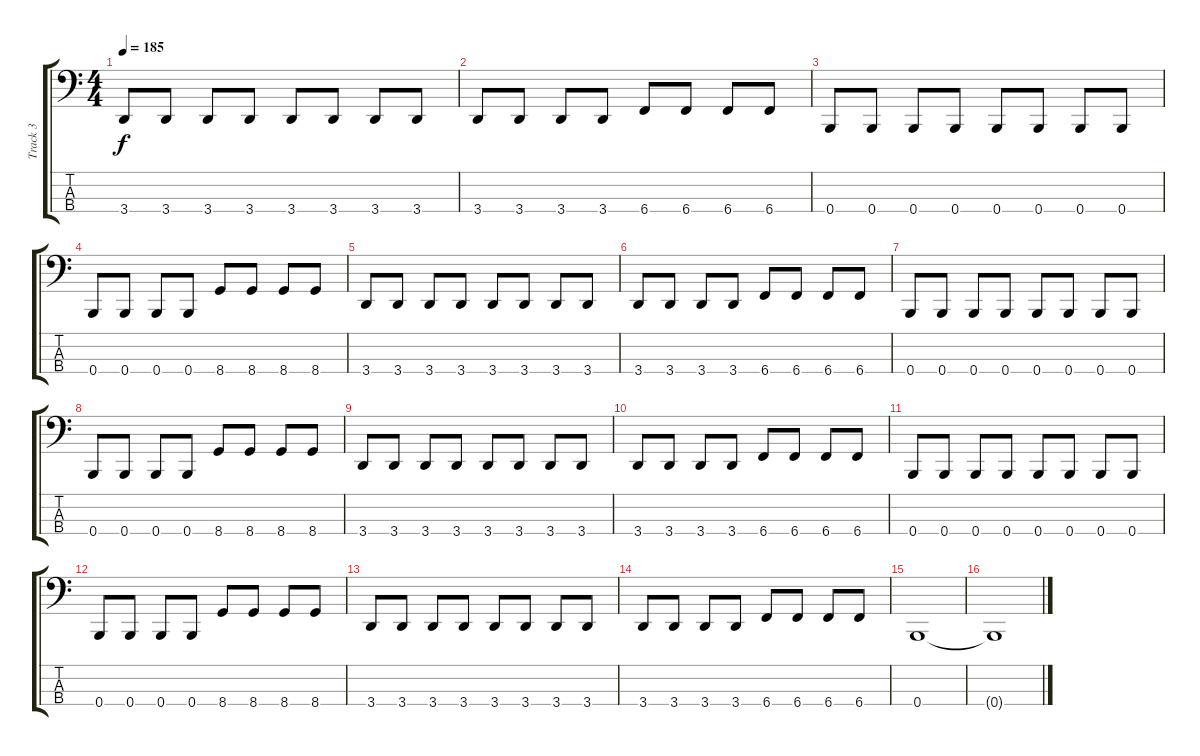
\track ("Track 3" "Track 3") {instrument electricbasspick}
\staff {score tabs}
\tuning (E2 B1 Gb1 B0) {hide}
\ts (4 4)
\tempo 185
\clef f4
\ks c
3.4.8{dy f} 3.4.8 3.4.8 3.4.8 3.4.8 3.4.8 3.4.8 3.4.8 |
3.4.8 3.4.8 3.4.8 3.4.8 6.4.8 6.4.8 6.4.8 6.4.8 |
0.4.8 0.4.8 0.4.8 0.4.8 0.4.8 0.4.8 0.4.8 0.4.8 |
0.4.8 0.4.8 0.4.8 0.4.8 8.4.8 8.4.8 8.4.8 8.4.8 |
3.4.8 3.4.8 3.4.8 3.4.8 3.4.8 3.4.8 3.4.8 3.4.8 |
3.4.8 3.4.8 3.4.8 3.4.8 6.4.8 6.4.8 6.4.8 6.4.8 |
0.4.8 0.4.8 0.4.8 0.4.8 0.4.8 0.4.8 0.4.8 0.4.8 |
0.4.8 0.4.8 0.4.8 0.4.8 8.4.8 8.4.8 8.4.8 8.4.8 |
3.4.8 3.4.8 3.4.8 3.4.8 3.4.8 3.4.8 3.4.8 3.4.8 |
3.4.8 3.4.8 3.4.8 3.4.8 6.4.8 6.4.8 6.4.8 6.4.8 |
0.4.8 0.4.8 0.4.8 0.4.8 0.4.8 0.4.8 0.4.8 0.4.8 |
0.4.8 0.4.8 0.4.8 0.4.8 8.4.8 8.4.8 8.4.8 8.4.8 |
3.4.8 3.4.8 3.4.8 3.4.8 3.4.8 3.4.8 3.4.8 3.4.8 |
3.4.8 3.4.8 3.4.8 3.4.8 6.4.8 6.4.8 6.4.8 6.4.8 |
0.4.1 |
0.4{t}.1
